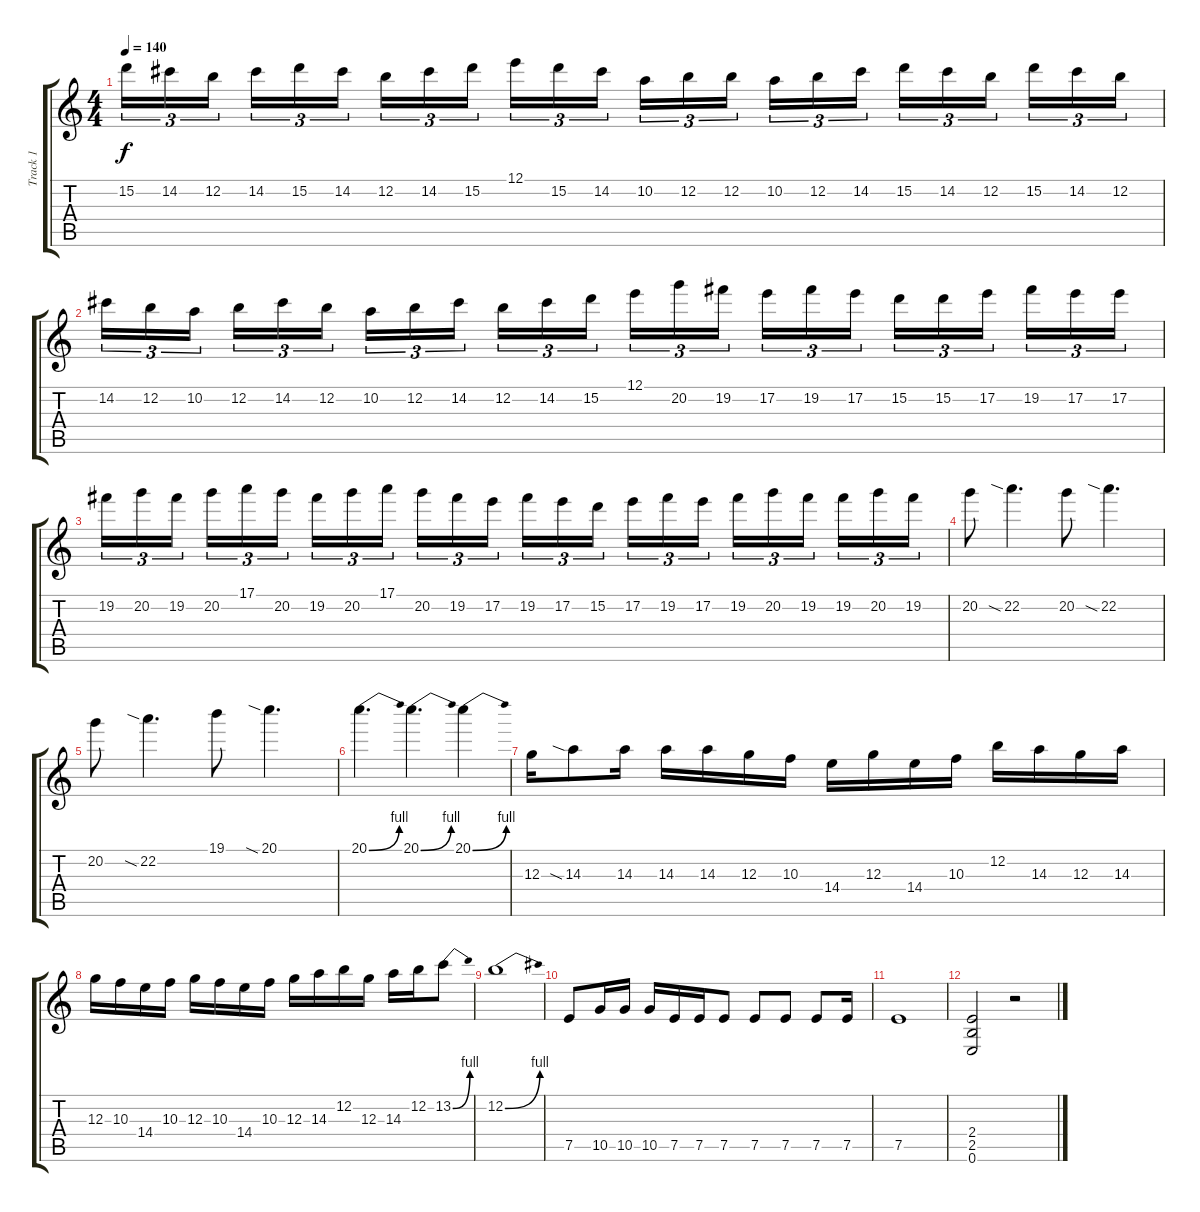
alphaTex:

\track ("Track 1" "Track 1") {instrument guitarharmonics}
\staff {score tabs}
\tuning (E4 B3 G3 D3 A2 E2) {hide}
\ts (4 4)
\tempo 140
\clef g2
\ks c
15.2.16{tu (3 2) dy f} 14.2.16{tu (3 2)} 12.2.16{tu (3 2) beam splitsecondary} 14.2.16{tu (3 2)} 15.2.16{tu (3 2)} 14.2.16{tu (3 2)} 12.2.16{tu (3 2)} 14.2.16{tu (3 2)} 15.2.16{tu (3 2) beam splitsecondary} 12.1.16{tu (3 2)} 15.2.16{tu (3 2)} 14.2.16{tu (3 2)} 10.2.16{tu (3 2)} 12.2.16{tu (3 2)} 12.2.16{tu (3 2) beam splitsecondary} 10.2.16{tu (3 2)} 12.2.16{tu (3 2)} 14.2.16{tu (3 2)} 15.2.16{tu (3 2)} 14.2.16{tu (3 2)} 12.2.16{tu (3 2) beam splitsecondary} 15.2.16{tu (3 2)} 14.2.16{tu (3 2)} 12.2.16{tu (3 2)} |
14.2.16{tu (3 2)} 12.2.16{tu (3 2)} 10.2.16{tu (3 2) beam splitsecondary} 12.2.16{tu (3 2)} 14.2.16{tu (3 2)} 12.2.16{tu (3 2)} 10.2.16{tu (3 2)} 12.2.16{tu (3 2)} 14.2.16{tu (3 2) beam splitsecondary} 12.2.16{tu (3 2)} 14.2.16{tu (3 2)} 15.2.16{tu (3 2)} 12.1.16{tu (3 2)} 20.2.16{tu (3 2)} 19.2.16{tu (3 2) beam splitsecondary} 17.2.16{tu (3 2)} 19.2.16{tu (3 2)} 17.2.16{tu (3 2)} 15.2.16{tu (3 2)} 15.2.16{tu (3 2)} 17.2.16{tu (3 2) beam splitsecondary} 19.2.16{tu (3 2)} 17.2.16{tu (3 2)} 17.2.16{tu (3 2)} |
19.2.16{tu (3 2)} 20.2.16{tu (3 2)} 19.2.16{tu (3 2) beam splitsecondary} 20.2.16{tu (3 2)} 17.1.16{tu (3 2)} 20.2.16{tu (3 2)} 19.2.16{tu (3 2)} 20.2.16{tu (3 2)} 17.1.16{tu (3 2) beam splitsecondary} 20.2.16{tu (3 2)} 19.2.16{tu (3 2)} 17.2.16{tu (3 2)} 19.2.16{tu (3 2)} 17.2.16{tu (3 2)} 15.2.16{tu (3 2) beam splitsecondary} 17.2.16{tu (3 2)} 19.2.16{tu (3 2)} 17.2.16{tu (3 2)} 19.2.16{tu (3 2)} 20.2.16{tu (3 2)} 19.2.16{tu (3 2) beam splitsecondary} 19.2.16{tu (3 2)} 20.2.16{tu (3 2)} 19.2.16{tu (3 2)} |
20.2.8 22.2{sia}.4{d} 20.2.8 22.2{sia}.4{d} |
20.2.8 22.2{sia}.4{d} 19.1.8 20.1{sia}.4{d} |
20.1{be (bend 0 0 60 4)}.4{d} 20.1{be (bend 0 0 60 4)}.4{d} 20.1{be (bend 0 0 60 4)}.4 |
12.3.16 14.3{sia}.8 14.3.16 14.3.16 14.3.16 12.3.16 10.3.16 14.4.16 12.3.16 14.4.16 10.3.16 12.2.16 14.3.16 12.3.16 14.3.16 |
12.3.16 10.3.16 14.4.16 10.3.16 12.3.16 10.3.16 14.4.16 10.3.16 12.3.16 14.3.16 12.2.16 12.3.16 14.3.16 12.2.16 13.2{be (bend 0 0 60 4)}.8 |
12.2{be (bend 0 0 60 4)}.1 |
7.5.8 10.5.16 10.5.16 10.5.16 7.5.16 7.5.16 7.5.8 7.5.8 7.5.8 7.5.8 7.5.16 |
7.5.1 |
(2.4 2.5 0.6).2 r.2
